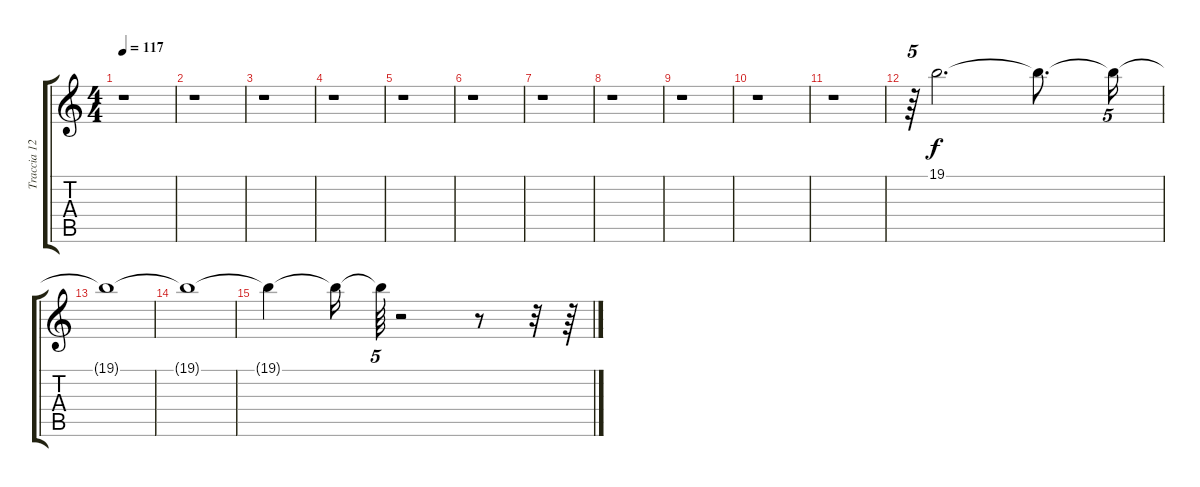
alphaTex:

\track ("Traccia 12" "Traccia 12") {instrument lead2sawtooth}
\staff {score tabs}
\tuning (E4 B3 G3 D3 A2 E2) {hide}
\ts (4 4)
\tempo 117
\clef g2
\ks c
r.1{dy f} |
r.1 |
r.1 |
r.1 |
r.1 |
r.1 |
r.1 |
r.1 |
r.1 |
r.1 |
r.1 |
r.64{tu (5 4)} 19.1.2{d volume 9 balance 4 instrument lead2sawtooth} 19.1{t}.8{d} 19.1{t}.16{tu (5 4)} |
19.1{t}.1 |
19.1{t}.1 |
19.1{t}.4 19.1{t}.16 19.1{t}.64{tu (5 4)} r.2 r.8 r.32 r.64
